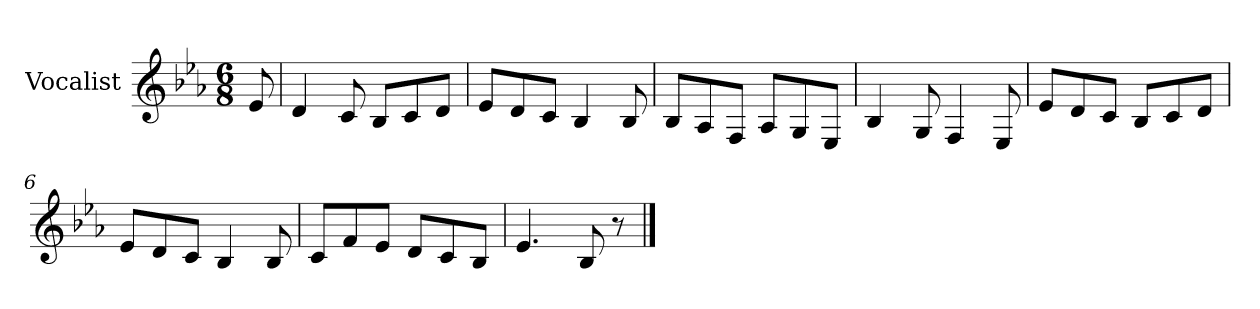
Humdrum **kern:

**kern
*part1
*staff1
*I"Vocalist
*k[b-e-a-]
*E-:
*M6/8
=
8e-
=1
4d
8c
8B-L
8c
8dJ
=2
8e-L
8d
8cJ
4B-
8B-
=3
8B-L
8A-
8FJ
8A-L
8G
8E-J
=4
4B-
8G
4F
8E-
=5
8e-L
8d
8cJ
8B-L
8c
8dJ
=6
8e-L
8d
8cJ
4B-
8B-
=7
8cL
8f
8e-J
8dL
8c
8B-J
=8
4.e-
8B-
8r
==
*-
